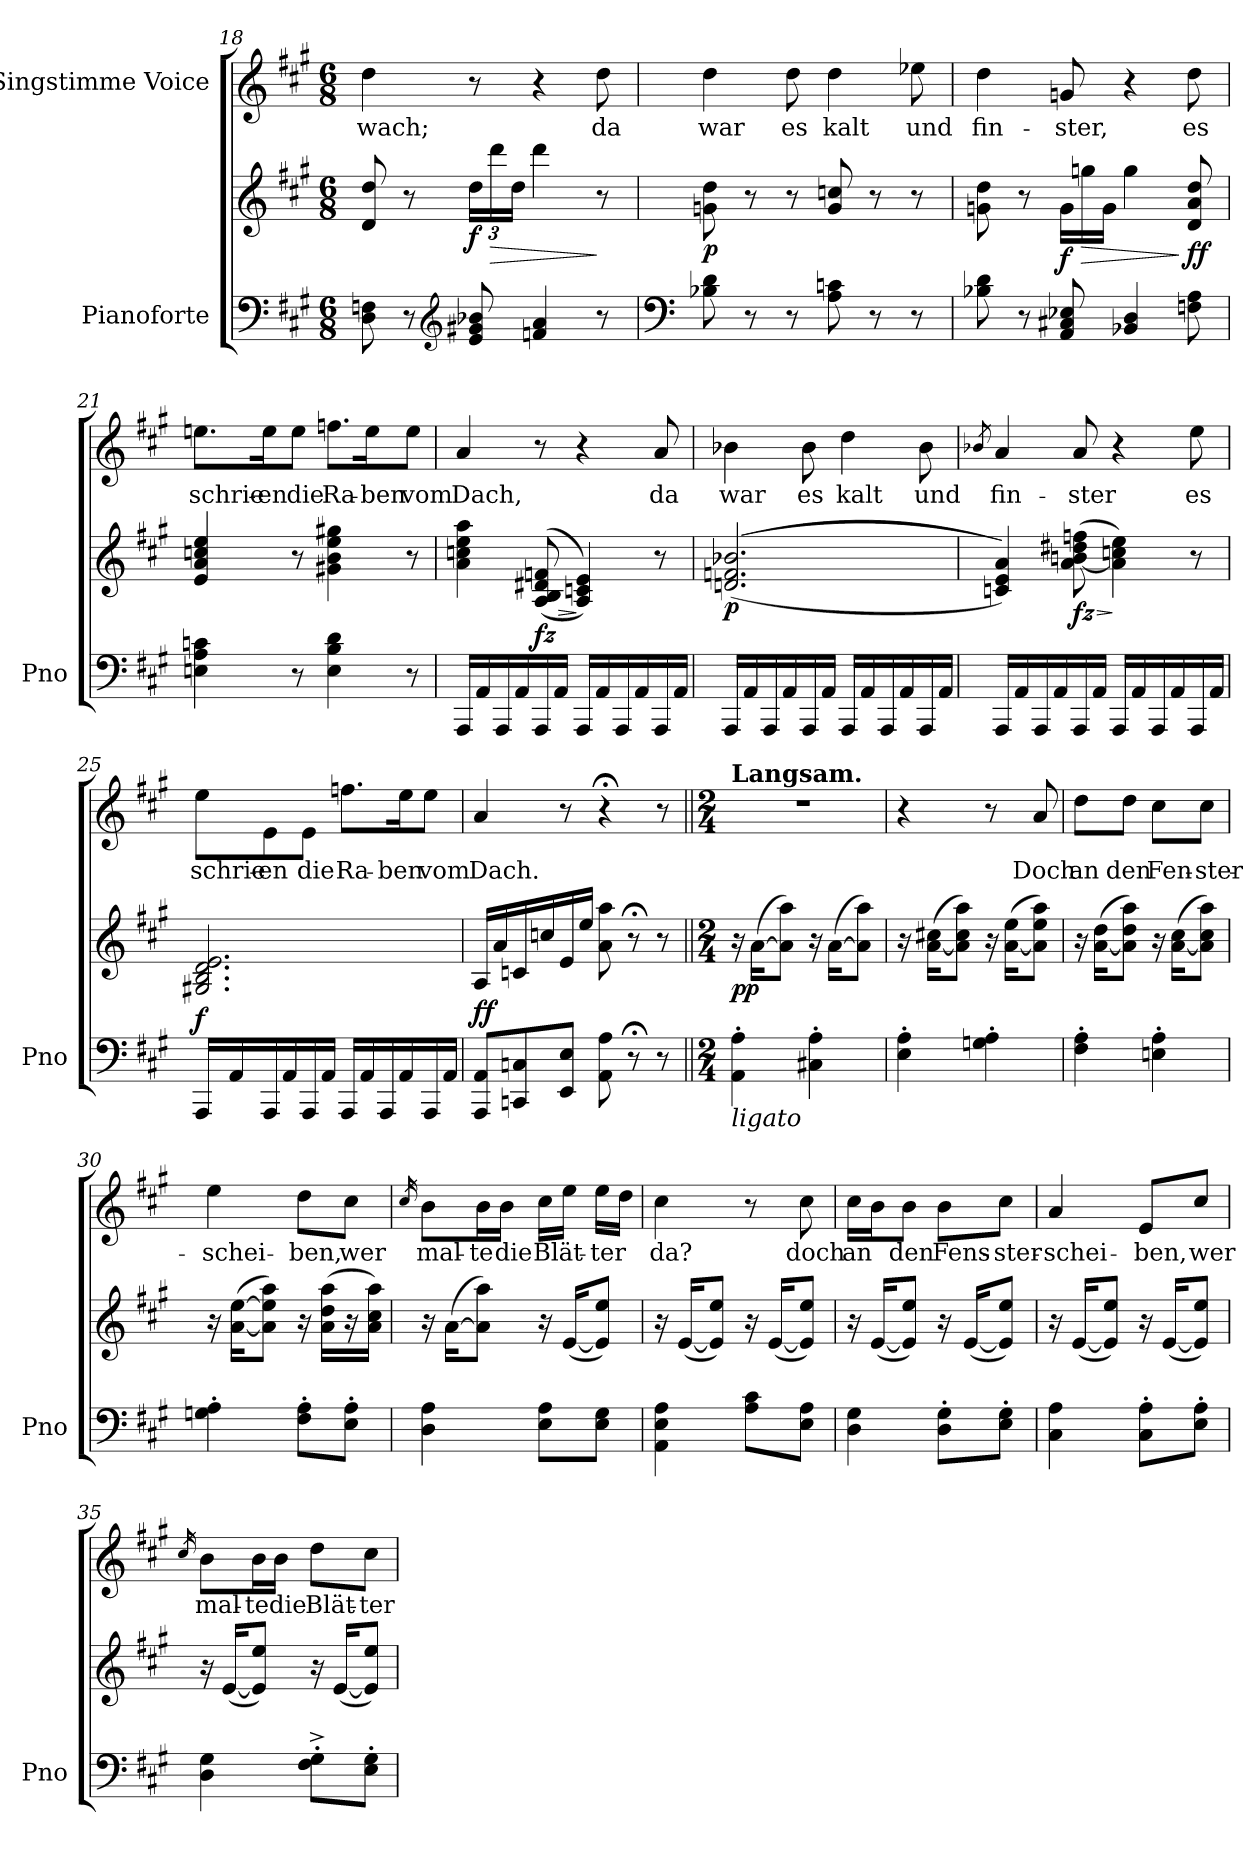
**kern	**kern	**dynam	**kern	**text
*part2	*part2	*part2	*part1	*part1
*staff3	*staff2	*staff2/3	*staff1	*staff1
*I"Pianoforte	*	*	*I"Singstimme Voice	*
*I'Pno	*	*	*	*
!!LO:LB:g=z
*clefF4	*clefG2	*	*clefG2	*
*k[f#c#g#]	*k[f#c#g#]	*	*k[f#c#g#]	*
*M6/8	*M6/8	*	*M6/8	*
=18	=18	=18	=18	=18
!	!	!	!	!LO:LY:b
8D\ 8Fn\	8d/ 8dd/	.	4dd\	wach;
8r	8r	.	.	.
*clefG2	*	*	*	*
*	*Xbrackettup	*	*	*
!	!	!LO:DY:b	!	!
8e/ 8g#X/ 8b-X/	24dd\LL	f	8r	.
!	!	!LO:HP:b	!	!
.	24ddd\	>	.	.
.	24dd\JJ	.	.	.
4fn/ 4a/	4ddd\	.	4r	.
!	!	!	!	!LO:LY:b
8r	8r	]	8dd\	da
=19	=19	=19	=19	=19
*clefF4	*	*	*	*
!	!	!LO:DY:b	!	!LO:LY:b
8B-X\ 8d\	8gn\ 8dd\	p	4dd\	war
8r	8r	.	.	.
!	!	!	!	!LO:LY:b
8r	8r	.	8dd\	es
!	!	!	!	!LO:LY:b
8A\ 8cn\	8g/ 8ccn/	.	4dd\	kalt
8r	8r	.	.	.
!	!	!	!	!LO:LY:b
8r	8r	.	8ee-X\	und
=20	=20	=20	=20	=20
!	!	!	!	!LO:LY:b
8B-X\ 8d\	8gn\ 8dd\	.	4dd\	fin-
8r	8r	.	.	.
*	*Xtuplet	*	*	*
!	!	!LO:DY:b	!	!LO:LY:b
8AA/ 8C#X/ 8E-X/	24g\LL	f	8gn/	-ster,
!	!	!LO:HP:b	!	!
.	24ggn\	>	.	.
.	24g\JJ	.	.	.
4BB-X/ 4D/	4gg\	.	4r	.
!	!	!LO:DY:n=1:b	!	!LO:LY:b
8Fn\ 8A\	8d/ 8a/ 8dd/	] ff	8dd\	es
=21	=21	=21	=21	=21
!	!	!	!	!LO:LY:b
4En\ 4A\ 4cn\	4e/ 4a/ 4ccn/ 4ee/	.	8.een\L	schrie-
!	!	!	!	!LO:LY:b
.	.	.	16ee\K	-en
!	!	!	!	!LO:LY:b
8r	8r	.	8ee\J	die
!	!	!	!	!LO:LY:b
4E\ 4B\ 4d\	4g#X\ 4b\ 4ee\ 4gg#X\	.	8.ffn\L	Ra-
!	!	!	!	!LO:LY:b
.	.	.	16ee\K	-ben
!	!	!	!	!LO:LY:b
8r	8r	.	8ee\J	vom
!!LO:LB:g=z
=22	=22	=22	=22	=22
!	!	!	!	!LO:LY:b
16AAA/LL	4a\ 4ccn\ 4ee\ 4aa\	.	4a/	Dach,
16AA/	.	.	.	.
16AAA/	.	.	.	.
16AA/	.	.	.	.
!	!	!LO:HP:b	!	!
!	!	!LO:DY:n=1:b	!	!
16AAA/	(>(<8A/ 8B/ 8d#X/ 8fn/	> fz	8r	.
16AA/JJ	.	.	.	.
16AAA/LL	4A/ 4cn/ 4e/))	]	4r	.
16AA/	.	.	.	.
16AAA/	.	.	.	.
16AA/	.	.	.	.
!	!	!	!	!LO:LY:b
16AAA/	8r	.	8a/	da
16AA/JJ	.	.	.	.
=23	=23	=23	=23	=23
!	!	!LO:DY:b	!	!LO:LY:b
16AAA/LL	(<(>(>2.dn/ 2.fn/ 2.b-X/	p	4b-X\	war
16AA/	.	.	.	.
16AAA/	.	.	.	.
16AA/	.	.	.	.
!	!	!	!	!LO:LY:b
16AAA/	.	.	8b-\	es
16AA/JJ	.	.	.	.
!	!	!	!	!LO:LY:b
16AAA/LL	.	.	4dd\	kalt
16AA/	.	.	.	.
16AAA/	.	.	.	.
16AA/	.	.	.	.
!	!	!	!	!LO:LY:b
16AAA/	.	.	8b-\	und
16AA/JJ	.	.	.	.
=24	=24	=24	=24	=24
.	.	.	8qb-X/	.
!	!	!	!	!LO:LY:b
16AAA/LL	4cn/ 4e/ 4a/)))	.	4a/	fin-
16AA/	.	.	.	.
16AAA/	.	.	.	.
16AA/	.	.	.	.
!	!	!LO:HP:b	!	!LO:LY:b
!	!	!LO:DY:n=1:b	!	!
16AAA/	(>[8a\ 8bn\ 8dd#X\ 8ffn\	> fz	8a/	-ster
16AA/JJ	.	.	.	.
16AAA/LL	4a\] 4ccn\ 4ee\)	]	4r	.
16AA/	.	.	.	.
16AAA/	.	.	.	.
16AA/	.	.	.	.
!	!	!	!	!LO:LY:b
16AAA/	8r	.	8ee\	es
16AA/JJ	.	.	.	.
!!LO:PB:g=z
=25	=25	=25	=25	=25
!	!	!LO:DY:a=2	!	!LO:LY:b
16AAA/LL	2.G#X/ 2.B/ 2.d/ 2.e/	f	8ee\L	schrie-
16AA/	.	.	.	.
!	!	!	!	!LO:LY:b
16AAA/	.	.	8e\	-en
16AA/	.	.	.	.
!	!	!	!	!LO:LY:b
16AAA/	.	.	8e\J	die
16AA/JJ	.	.	.	.
!	!	!	!	!LO:LY:b
16AAA/LL	.	.	8.ffn\L	Ra-
16AA/	.	.	.	.
16AAA/	.	.	.	.
!	!	!	!	!LO:LY:b
16AA/	.	.	16ee\K	-ben
!	!	!	!	!LO:LY:b
16AAA/	.	.	8ee\J	vom
16AA/JJ	.	.	.	.
=26	=26	=26	=26	=26
!	!	!LO:DY:a=2	!	!LO:LY:b
8AAA/ 8AA/L	16A/LL	ff	4a/	Dach.
.	16a/	.	.	.
8CCn/ 8Cn/	16cn/	.	.	.
.	16ccn/	.	.	.
8EE/ 8E/J	16e/	.	8r	.
.	16ee/JJ	.	.	.
8AA\ 8A\	8a\ 8aa\	.	4r;<	.
8r;<	8r;<	.	.	.
8r	8r	.	8r	.
=27||	=27||	=27||	=27||	=27||
*M2/4	*M2/4	*	*M2/4	*
*	*	*	*MM35	*
!	!	!	!LO:TX:a:B:t=Langsam.	!
!LO:TX:b:i:t=ligato	!	!	!	!
!	!	!LO:DY:b	!	!
4AA\' 4A\'	16r	pp	2r	.
.	(>[16a\KL	.	.	.
.	8a\] 8aa\J)	.	.	.
4C#X\' 4A\'	16r	.	.	.
.	(>[16a\KL	.	.	.
.	8a\] 8aa\J)	.	.	.
=28	=28	=28	=28	=28
4E\' 4A\'	16r	.	4r	.
.	(>[16a\ 16cc#X\KL	.	.	.
.	8a\] 8cc#\ 8aa\J)	.	.	.
4Gn\' 4A\'	16r	.	8r	.
.	(>[16a\ 16ee\KL	.	.	.
!	!	!	!	!LO:LY:b
.	8a\] 8ee\ 8aa\J)	.	8a/	Doch
!!LO:PB:g=z
=29	=29	=29	=29	=29
!	!	!	!	!LO:LY:b
4F#\' 4A\'	16r	.	8dd\L	an
.	(>[16a\ 16dd\KL	.	.	.
!	!	!	!	!LO:LY:b
.	8a\] 8dd\ 8aa\J)	.	8dd\J	den
!	!	!	!	!LO:LY:b
4En\' 4A\'	16r	.	8cc#\L	Fen-
.	(>[16a\ 16cc#\KL	.	.	.
!	!	!	!	!LO:LY:b
.	8a\] 8cc#\ 8aa\J)	.	8cc#\J	-ster-
=30	=30	=30	=30	=30
!	!	!	!	!LO:LY:b
4Gn\' 4A\'	16r	.	4ee\	-schei-
.	(>[16a\ [16ee\KL	.	.	.
.	8a\] 8ee\] 8aa\J)	.	.	.
!	!	!	!	!LO:LY:b
8F#\' 8A\'L	16r	.	8dd\L	-ben,
.	(>16a\ 16dd\ 16aa\LL	.	.	.
!	!	!	!	!LO:LY:b
8E\' 8A\'J	16r	.	8cc#\J	wer
.	16a\ 16cc#\ 16aa\JJ)	.	.	.
=31	=31	=31	=31	=31
.	.	.	16qcc#/	.
!	!	!	!	!LO:LY:b
4D\ 4A\	16r	.	8b\L	mal-
.	(>[16a\KL	.	.	.
!	!	!	!	!LO:LY:b
.	8a\] 8aa\J)	.	16b\L	-te
!	!	!	!	!LO:LY:b
.	.	.	16b\JJ	die
!	!	!	!	!LO:LY:b
8E\ 8A\L	16r	.	16cc#\LL	Blät-
.	(>[16e/KL	.	16ee\JJ	.
!	!	!	!	!LO:LY:b
8E\ 8G#\J	8e/] 8ee/J)	.	16ee\LL	-ter
.	.	.	16dd\JJ	.
=32	=32	=32	=32	=32
!	!	!	!	!LO:LY:b
4AA\ 4E\ 4A\	16r	.	4cc#\	da?
.	(>[16e/KL	.	.	.
.	8e/] 8ee/J)	.	.	.
8A\ 8c#\L	16r	.	8r	.
.	(>[16e/KL	.	.	.
!	!	!	!	!LO:LY:b
8E\ 8A\J	8e/] 8ee/J)	.	8cc#\	doch
=33	=33	=33	=33	=33
!	!	!	!	!LO:LY:b
4D\ 4G#\	16r	.	16cc#\LL	an
.	(>[16e/KL	.	16b\J	.
!	!	!	!	!LO:LY:b
.	8e/] 8ee/J)	.	8b\J	den
!	!	!	!	!LO:LY:b
8D\' 8G#\'L	16r	.	8b\L	Fens-
.	(>[16e/KL	.	.	.
!	!	!	!	!LO:LY:b
8E\' 8G#\'J	8e/] 8ee/J)	.	8cc#\J	-ster-
!!LO:LB:g=z
=34	=34	=34	=34	=34
!	!	!	!	!LO:LY:b
4C#\ 4A\	16r	.	4a/	-schei-
.	(>[16e/KL	.	.	.
.	8e/] 8ee/J)	.	.	.
!	!	!	!	!LO:LY:b
8C#\' 8A\'L	16r	.	8e/L	-ben,
.	(>[16e/KL	.	.	.
!	!	!	!	!LO:LY:b
8E\' 8A\'J	8e/] 8ee/J)	.	8cc#/J	wer
=35	=35	=35	=35	=35
.	.	.	16qcc#/	.
!	!	!	!	!LO:LY:b
4D\ 4G#\	16r	.	8b\L	mal-
.	(>[16e/KL	.	.	.
!	!	!	!	!LO:LY:b
.	8e/] 8ee/J)	.	16b\L	-te
!	!	!	!	!LO:LY:b
.	.	.	16b\JJ	die
!	!	!	!	!LO:LY:b
8F#\'^ 8G#\'^L	16r	.	8dd\L	Blät-
.	(>[16e/KL	.	.	.
!	!	!	!	!LO:LY:b
8E\' 8G#\'J	8e/] 8ee/J)	.	8cc#\J	-ter
=	=	=	=	=
*-	*-	*-	*-	*-
